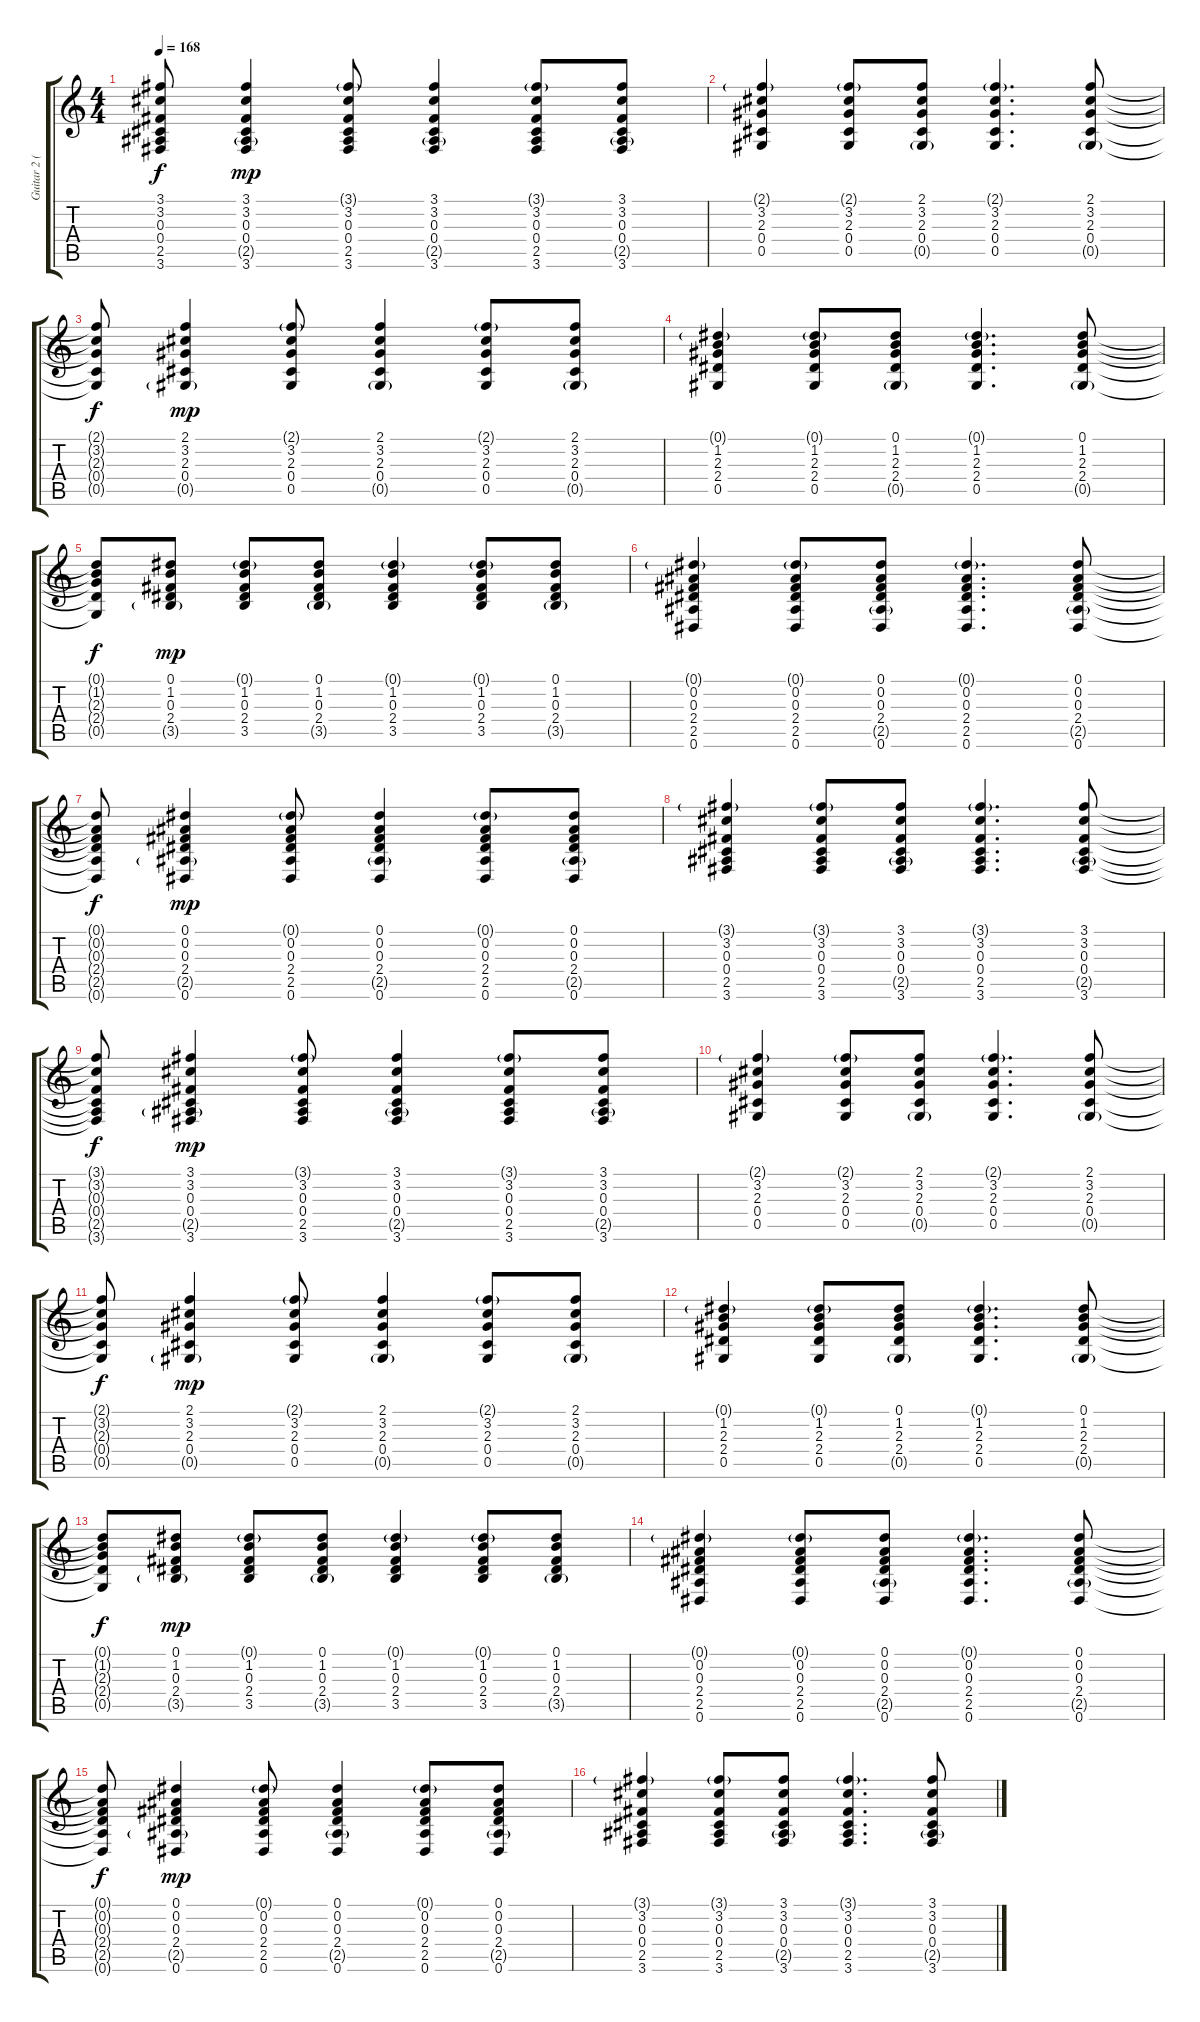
\track ("Guitar 2 (Elec)" "Guitar 2 (") {instrument electricguitarclean}
\staff {score tabs}
\tuning (Eb4 Bb3 Gb3 Db3 Ab2 Eb2) {hide}
\ts (4 4)
\tempo 168
\clef g2
\ks c
(3.1{t} 3.2{t} 0.3{t} 0.4{t} 2.5{t} 3.6{t}).8{dy f} (3.1 3.2 0.3 0.4 2.5{g} 3.6).4{dy mp} (3.1{g} 3.2 0.3 0.4 2.5 3.6).8 (3.1 3.2 0.3 0.4 2.5{g} 3.6).4 (3.1{g} 3.2 0.3 0.4 2.5 3.6).8 (3.1 3.2 0.3 0.4 2.5{g} 3.6).8 |
(2.1{g} 3.2 2.3 0.4 0.5).4 (2.1{g} 3.2 2.3 0.4 0.5).8 (2.1 3.2 2.3 0.4 0.5{g}).8 (2.1{g} 3.2 2.3 0.4 0.5).4{d} (2.1 3.2 2.3 0.4 0.5{g}).8 |
(2.1{t} 3.2{t} 2.3{t} 0.4{t} 0.5{t}).8{dy f} (2.1 3.2 2.3 0.4 0.5{g}).4{dy mp} (2.1{g} 3.2 2.3 0.4 0.5).8 (2.1 3.2 2.3 0.4 0.5{g}).4 (2.1{g} 3.2 2.3 0.4 0.5).8 (2.1 3.2 2.3 0.4 0.5{g}).8 |
(0.1{g} 1.2 2.3 2.4 0.5).4 (0.1{g} 1.2 2.3 2.4 0.5).8 (0.1 1.2 2.3 2.4 0.5{g}).8 (0.1{g} 1.2 2.3 2.4 0.5).4{d} (0.1 1.2 2.3 2.4 0.5{g}).8 |
(0.1{t} 1.2{t} 2.3{t} 2.4{t} 0.5{t}).8{dy f} (0.1 1.2 0.3 2.4 3.5{g}).8{dy mp} (0.1{g} 1.2 0.3 2.4 3.5).8 (0.1 1.2 0.3 2.4 3.5{g}).8 (0.1{g} 1.2 0.3 2.4 3.5).4 (0.1{g} 1.2 0.3 2.4 3.5).8 (0.1 1.2 0.3 2.4 3.5{g}).8 |
(0.1{g} 0.2 0.3 2.4 2.5 0.6).4 (0.1{g} 0.2 0.3 2.4 2.5 0.6).8 (0.1 0.2 0.3 2.4 2.5{g} 0.6).8 (0.1{g} 0.2 0.3 2.4 2.5 0.6).4{d} (0.1 0.2 0.3 2.4 2.5{g} 0.6).8 |
(0.1{t} 0.2{t} 0.3{t} 2.4{t} 2.5{t} 0.6{t}).8{dy f} (0.1 0.2 0.3 2.4 2.5{g} 0.6).4{dy mp} (0.1{g} 0.2 0.3 2.4 2.5 0.6).8 (0.1 0.2 0.3 2.4 2.5{g} 0.6).4 (0.1{g} 0.2 0.3 2.4 2.5 0.6).8 (0.1 0.2 0.3 2.4 2.5{g} 0.6).8 |
(3.1{g} 3.2 0.3 0.4 2.5 3.6).4 (3.1{g} 3.2 0.3 0.4 2.5 3.6).8 (3.1 3.2 0.3 0.4 2.5{g} 3.6).8 (3.1{g} 3.2 0.3 0.4 2.5 3.6).4{d} (3.1 3.2 0.3 0.4 2.5{g} 3.6).8 |
(3.1{t} 3.2{t} 0.3{t} 0.4{t} 2.5{t} 3.6{t}).8{dy f} (3.1 3.2 0.3 0.4 2.5{g} 3.6).4{dy mp} (3.1{g} 3.2 0.3 0.4 2.5 3.6).8 (3.1 3.2 0.3 0.4 2.5{g} 3.6).4 (3.1{g} 3.2 0.3 0.4 2.5 3.6).8 (3.1 3.2 0.3 0.4 2.5{g} 3.6).8 |
(2.1{g} 3.2 2.3 0.4 0.5).4 (2.1{g} 3.2 2.3 0.4 0.5).8 (2.1 3.2 2.3 0.4 0.5{g}).8 (2.1{g} 3.2 2.3 0.4 0.5).4{d} (2.1 3.2 2.3 0.4 0.5{g}).8 |
(2.1{t} 3.2{t} 2.3{t} 0.4{t} 0.5{t}).8{dy f} (2.1 3.2 2.3 0.4 0.5{g}).4{dy mp} (2.1{g} 3.2 2.3 0.4 0.5).8 (2.1 3.2 2.3 0.4 0.5{g}).4 (2.1{g} 3.2 2.3 0.4 0.5).8 (2.1 3.2 2.3 0.4 0.5{g}).8 |
(0.1{g} 1.2 2.3 2.4 0.5).4 (0.1{g} 1.2 2.3 2.4 0.5).8 (0.1 1.2 2.3 2.4 0.5{g}).8 (0.1{g} 1.2 2.3 2.4 0.5).4{d} (0.1 1.2 2.3 2.4 0.5{g}).8 |
(0.1{t} 1.2{t} 2.3{t} 2.4{t} 0.5{t}).8{dy f} (0.1 1.2 0.3 2.4 3.5{g}).8{dy mp} (0.1{g} 1.2 0.3 2.4 3.5).8 (0.1 1.2 0.3 2.4 3.5{g}).8 (0.1{g} 1.2 0.3 2.4 3.5).4 (0.1{g} 1.2 0.3 2.4 3.5).8 (0.1 1.2 0.3 2.4 3.5{g}).8 |
(0.1{g} 0.2 0.3 2.4 2.5 0.6).4 (0.1{g} 0.2 0.3 2.4 2.5 0.6).8 (0.1 0.2 0.3 2.4 2.5{g} 0.6).8 (0.1{g} 0.2 0.3 2.4 2.5 0.6).4{d} (0.1 0.2 0.3 2.4 2.5{g} 0.6).8 |
(0.1{t} 0.2{t} 0.3{t} 2.4{t} 2.5{t} 0.6{t}).8{dy f} (0.1 0.2 0.3 2.4 2.5{g} 0.6).4{dy mp} (0.1{g} 0.2 0.3 2.4 2.5 0.6).8 (0.1 0.2 0.3 2.4 2.5{g} 0.6).4 (0.1{g} 0.2 0.3 2.4 2.5 0.6).8 (0.1 0.2 0.3 2.4 2.5{g} 0.6).8 |
(3.1{g} 3.2 0.3 0.4 2.5 3.6).4 (3.1{g} 3.2 0.3 0.4 2.5 3.6).8 (3.1 3.2 0.3 0.4 2.5{g} 3.6).8 (3.1{g} 3.2 0.3 0.4 2.5 3.6).4{d} (3.1 3.2 0.3 0.4 2.5{g} 3.6).8
